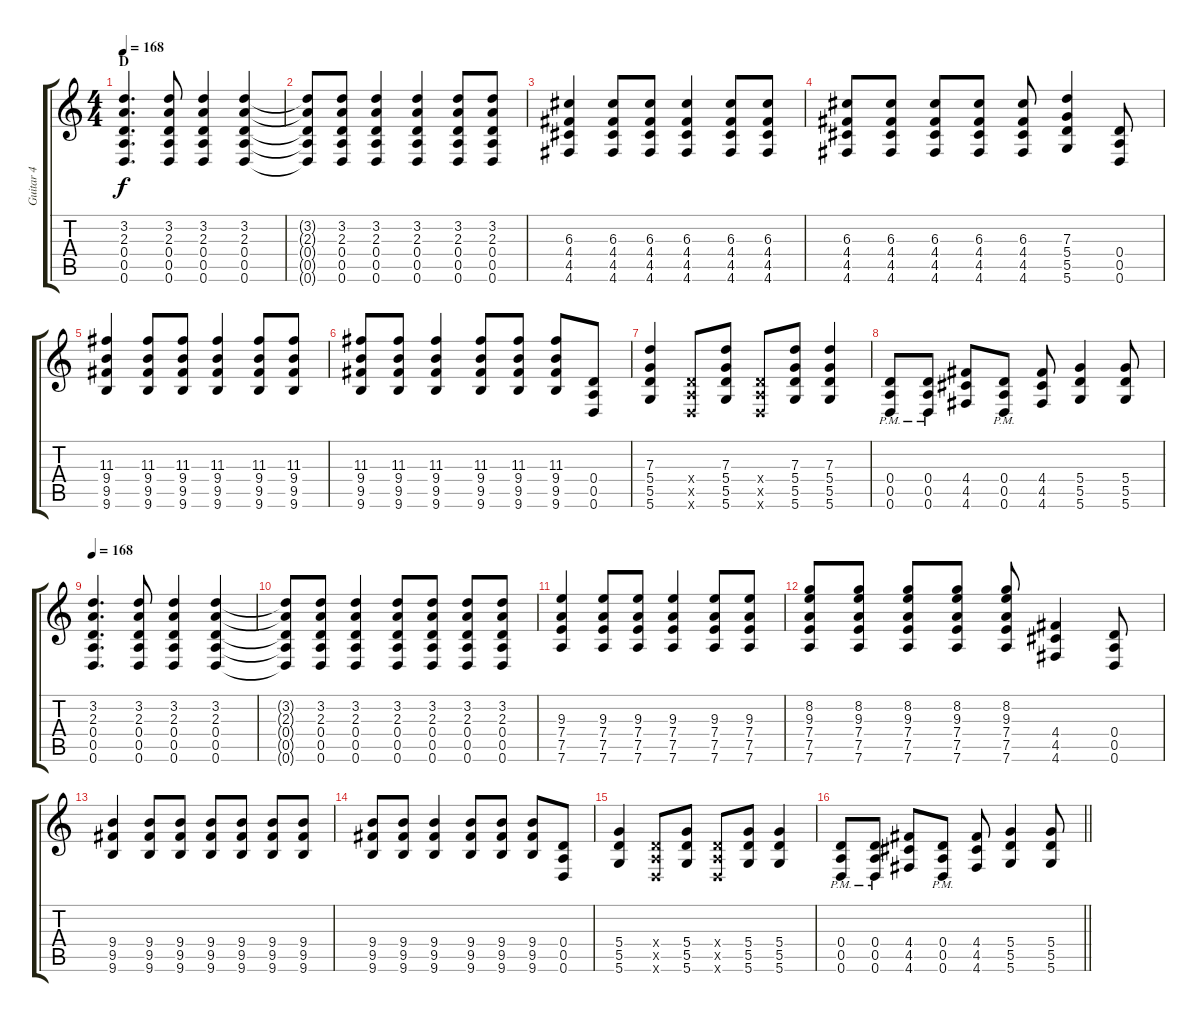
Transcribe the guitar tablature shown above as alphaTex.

\track ("Guitar 4" "Guitar 4") {instrument distortionguitar}
\staff {score tabs}
\tuning (E4 B3 G3 D3 A2 D2) {hide}
\ts (4 4)
\section ("" "D")
\tempo 168
\clef g2
\ks c
(3.2 2.3 0.4 0.5 0.6).4{d dy f} (3.2 2.3 0.4 0.5 0.6).8 (3.2 2.3 0.4 0.5 0.6).4 (3.2 2.3 0.4 0.5 0.6).4 |
(3.2{t} 2.3{t} 0.4{t} 0.5{t} 0.6{t}).8 (3.2 2.3 0.4 0.5 0.6).8 (3.2 2.3 0.4 0.5 0.6).4 (3.2 2.3 0.4 0.5 0.6).4 (3.2 2.3 0.4 0.5 0.6).8 (3.2 2.3 0.4 0.5 0.6).8 |
(6.3 4.4 4.5 4.6).4 (6.3 4.4 4.5 4.6).8 (6.3 4.4 4.5 4.6).8 (6.3 4.4 4.5 4.6).4 (6.3 4.4 4.5 4.6).8 (6.3 4.4 4.5 4.6).8 |
(6.3 4.4 4.5 4.6).8 (6.3 4.4 4.5 4.6).8 (6.3 4.4 4.5 4.6).8 (6.3 4.4 4.5 4.6).8 (6.3 4.4 4.5 4.6).8 (7.3 5.4 5.5 5.6).4 (0.4 0.5 0.6).8 |
(11.3 9.4 9.5 9.6).4 (11.3 9.4 9.5 9.6).8 (11.3 9.4 9.5 9.6).8 (11.3 9.4 9.5 9.6).4 (11.3 9.4 9.5 9.6).8 (11.3 9.4 9.5 9.6).8 |
(11.3 9.4 9.5 9.6).8 (11.3 9.4 9.5 9.6).8 (11.3 9.4 9.5 9.6).4 (11.3 9.4 9.5 9.6).8 (11.3 9.4 9.5 9.6).8 (11.3 9.4 9.5 9.6).8 (0.4 0.5 0.6).8 |
(7.3 5.4 5.5 5.6).4 (0.4{x} 0.5{x} 0.6{x}).8 (7.3 5.4 5.5 5.6).8 (0.4{x} 0.5{x} 0.6{x}).8 (7.3 5.4 5.5 5.6).8 (7.3 5.4 5.5 5.6).4 |
(0.4{pm} 0.5{pm} 0.6{pm}).8 (0.4{pm} 0.5{pm} 0.6{pm}).8 (4.4 4.5 4.6).8 (0.4{pm} 0.5{pm} 0.6{pm}).8 (4.4 4.5 4.6).8 (5.4 5.5 5.6).4 (5.4 5.5 5.6).8 |
\tempo 168
(3.2 2.3 0.4 0.5 0.6).4{d} (3.2 2.3 0.4 0.5 0.6).8 (3.2 2.3 0.4 0.5 0.6).4 (3.2 2.3 0.4 0.5 0.6).4 |
(3.2{t} 2.3{t} 0.4{t} 0.5{t} 0.6{t}).8 (3.2 2.3 0.4 0.5 0.6).8 (3.2 2.3 0.4 0.5 0.6).4 (3.2 2.3 0.4 0.5 0.6).8 (3.2 2.3 0.4 0.5 0.6).8 (3.2 2.3 0.4 0.5 0.6).8 (3.2 2.3 0.4 0.5 0.6).8 |
(9.3 7.4 7.5 7.6).4 (9.3 7.4 7.5 7.6).8 (9.3 7.4 7.5 7.6).8 (9.3 7.4 7.5 7.6).4 (9.3 7.4 7.5 7.6).8 (9.3 7.4 7.5 7.6).8 |
(8.2 9.3 7.4 7.5 7.6).8 (8.2 9.3 7.4 7.5 7.6).8 (8.2 9.3 7.4 7.5 7.6).8 (8.2 9.3 7.4 7.5 7.6).8 (8.2 9.3 7.4 7.5 7.6).8 (4.4 4.5 4.6).4 (0.4 0.5 0.6).8 |
(9.4 9.5 9.6).4 (9.4 9.5 9.6).8 (9.4 9.5 9.6).8 (9.4 9.5 9.6).8 (9.4 9.5 9.6).8 (9.4 9.5 9.6).8 (9.4 9.5 9.6).8 |
(9.4 9.5 9.6).8 (9.4 9.5 9.6).8 (9.4 9.5 9.6).4 (9.4 9.5 9.6).8 (9.4 9.5 9.6).8 (9.4 9.5 9.6).8 (0.4 0.5 0.6).8 |
(5.4 5.5 5.6).4 (0.4{x} 0.5{x} 0.6{x}).8 (5.4 5.5 5.6).8 (0.4{x} 0.5{x} 0.6{x}).8 (5.4 5.5 5.6).8 (5.4 5.5 5.6).4 |
\barLineRight lightlight
(0.4{pm} 0.5{pm} 0.6{pm}).8 (0.4{pm} 0.5{pm} 0.6{pm}).8 (4.4 4.5 4.6).8 (0.4{pm} 0.5{pm} 0.6{pm}).8 (4.4 4.5 4.6).8 (5.4 5.5 5.6).4 (5.4 5.5 5.6).8
